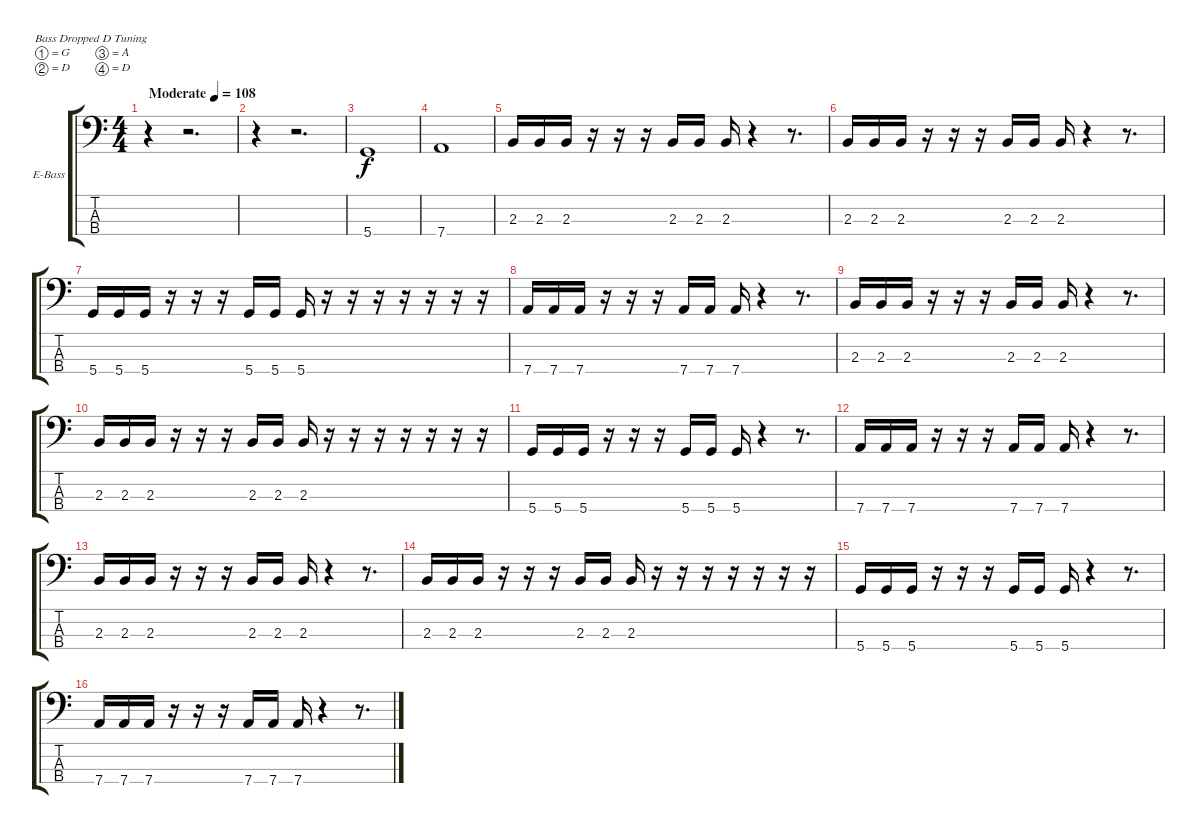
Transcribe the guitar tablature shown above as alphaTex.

\bracketExtendMode groupsimilarinstruments
\firstSystemTrackNameOrientation horizontal
\otherSystemsTrackNameOrientation horizontal
\track ("Track 3" "E-Bass") {instrument electricbasspick}
\staff {score tabs}
\tuning (G2 D2 A1 D1)
\ts (4 4)
\beaming (8 2 2 2 2)
\tempo (108 "Moderate")
\clef f4
\ks c
r.4{dy f instrument electricbasspick} r.2{d} |
r.4 r.2{d} |
5.4.1 |
7.4.1 |
2.3.16 2.3.16 2.3.16 r.16 r.16 r.16 2.3.16 2.3.16 2.3.16 r.4 r.8{d} |
2.3.16 2.3.16 2.3.16 r.16 r.16 r.16 2.3.16 2.3.16 2.3.16 r.4 r.8{d} |
5.4.16 5.4.16 5.4.16 r.16 r.16 r.16 5.4.16 5.4.16 5.4.16 r.16 r.16 r.16 r.16 r.16 r.16 r.16 |
7.4.16 7.4.16 7.4.16 r.16 r.16 r.16 7.4.16 7.4.16 7.4.16 r.4 r.8{d} |
2.3.16 2.3.16 2.3.16 r.16 r.16 r.16 2.3.16 2.3.16 2.3.16 r.4 r.8{d} |
2.3.16 2.3.16 2.3.16 r.16 r.16 r.16 2.3.16 2.3.16 2.3.16 r.16 r.16 r.16 r.16 r.16 r.16 r.16 |
5.4.16 5.4.16 5.4.16 r.16 r.16 r.16 5.4.16 5.4.16 5.4.16 r.4 r.8{d} |
7.4.16 7.4.16 7.4.16 r.16 r.16 r.16 7.4.16 7.4.16 7.4.16 r.4 r.8{d} |
2.3.16 2.3.16 2.3.16 r.16 r.16 r.16 2.3.16 2.3.16 2.3.16 r.4 r.8{d} |
2.3.16 2.3.16 2.3.16 r.16 r.16 r.16 2.3.16 2.3.16 2.3.16 r.16 r.16 r.16 r.16 r.16 r.16 r.16 |
5.4.16 5.4.16 5.4.16 r.16 r.16 r.16 5.4.16 5.4.16 5.4.16 r.4 r.8{d} |
7.4.16 7.4.16 7.4.16 r.16 r.16 r.16 7.4.16 7.4.16 7.4.16 r.4 r.8{d}
